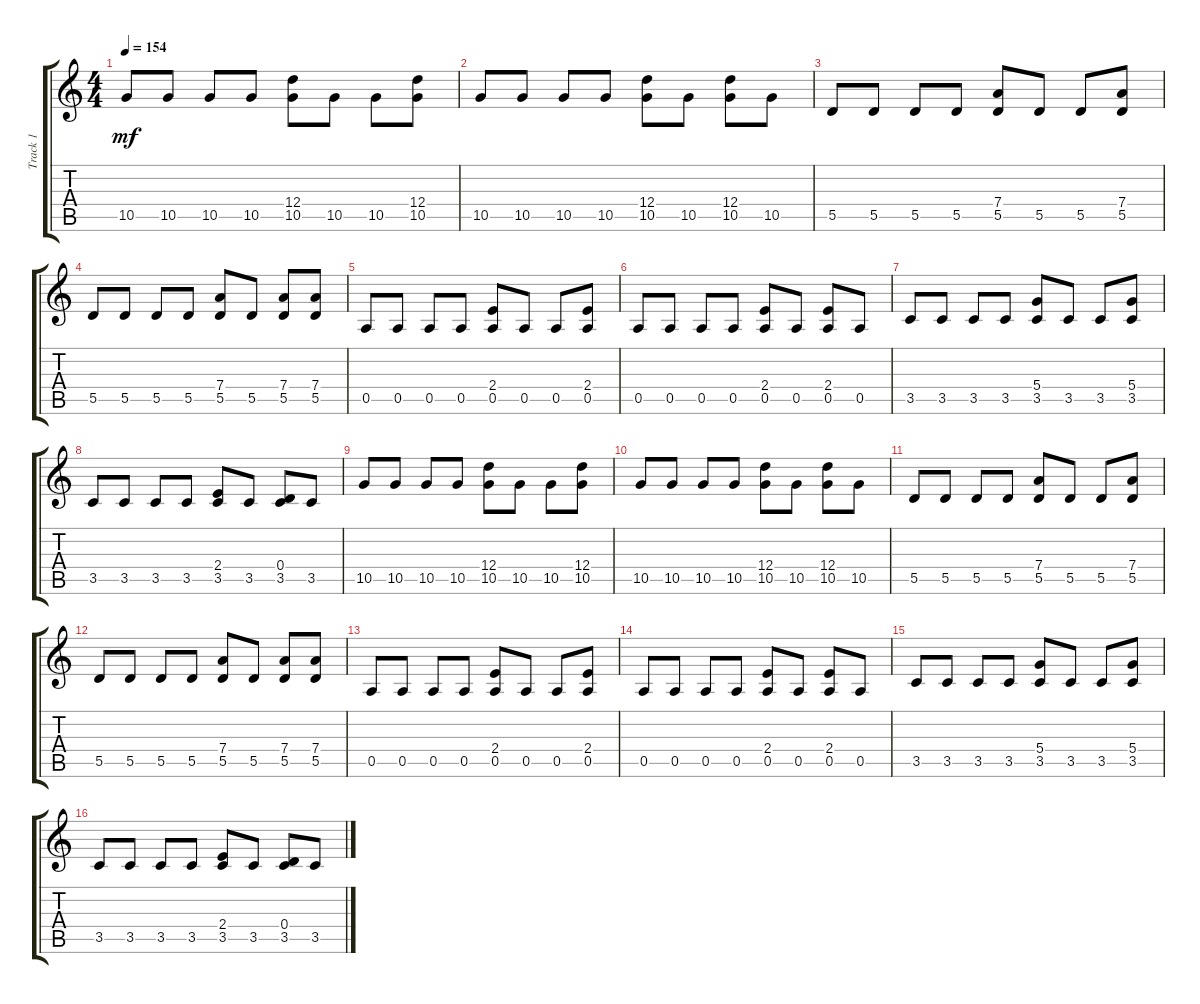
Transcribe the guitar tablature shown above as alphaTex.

\track ("Track 1" "Track 1") {instrument acousticguitarsteel}
\staff {score tabs}
\tuning (E4 B3 G3 D3 A2 E2) {hide}
\ts (4 4)
\tempo 154
\clef g2
\ks c
10.5.8{dy mf instrument acousticguitarsteel} 10.5.8 10.5.8 10.5.8 (12.4 10.5).8 10.5.8 10.5.8 (12.4 10.5).8 |
10.5.8 10.5.8 10.5.8 10.5.8 (12.4 10.5).8 10.5.8 (12.4 10.5).8 10.5.8 |
5.5.8 5.5.8 5.5.8 5.5.8 (7.4 5.5).8 5.5.8 5.5.8 (7.4 5.5).8 |
5.5.8 5.5.8 5.5.8 5.5.8 (7.4 5.5).8 5.5.8 (7.4 5.5).8 (7.4 5.5).8 |
0.5.8 0.5.8 0.5.8 0.5.8 (2.4 0.5).8 0.5.8 0.5.8 (2.4 0.5).8 |
0.5.8 0.5.8 0.5.8 0.5.8 (2.4 0.5).8 0.5.8 (2.4 0.5).8 0.5.8 |
3.5.8 3.5.8 3.5.8 3.5.8 (5.4 3.5).8 3.5.8 3.5.8 (5.4 3.5).8 |
3.5.8 3.5.8 3.5.8 3.5.8 (2.4 3.5).8 3.5.8 (0.4 3.5).8 3.5.8 |
10.5.8{instrument acousticguitarsteel} 10.5.8 10.5.8 10.5.8 (12.4 10.5).8 10.5.8 10.5.8 (12.4 10.5).8 |
10.5.8 10.5.8 10.5.8 10.5.8 (12.4 10.5).8 10.5.8 (12.4 10.5).8 10.5.8 |
5.5.8 5.5.8 5.5.8 5.5.8 (7.4 5.5).8 5.5.8 5.5.8 (7.4 5.5).8 |
5.5.8 5.5.8 5.5.8 5.5.8 (7.4 5.5).8 5.5.8 (7.4 5.5).8 (7.4 5.5).8 |
0.5.8 0.5.8 0.5.8 0.5.8 (2.4 0.5).8 0.5.8 0.5.8 (2.4 0.5).8 |
0.5.8 0.5.8 0.5.8 0.5.8 (2.4 0.5).8 0.5.8 (2.4 0.5).8 0.5.8 |
3.5.8 3.5.8 3.5.8 3.5.8 (5.4 3.5).8 3.5.8 3.5.8 (5.4 3.5).8 |
3.5.8 3.5.8 3.5.8 3.5.8 (2.4 3.5).8 3.5.8 (0.4 3.5).8 3.5.8
